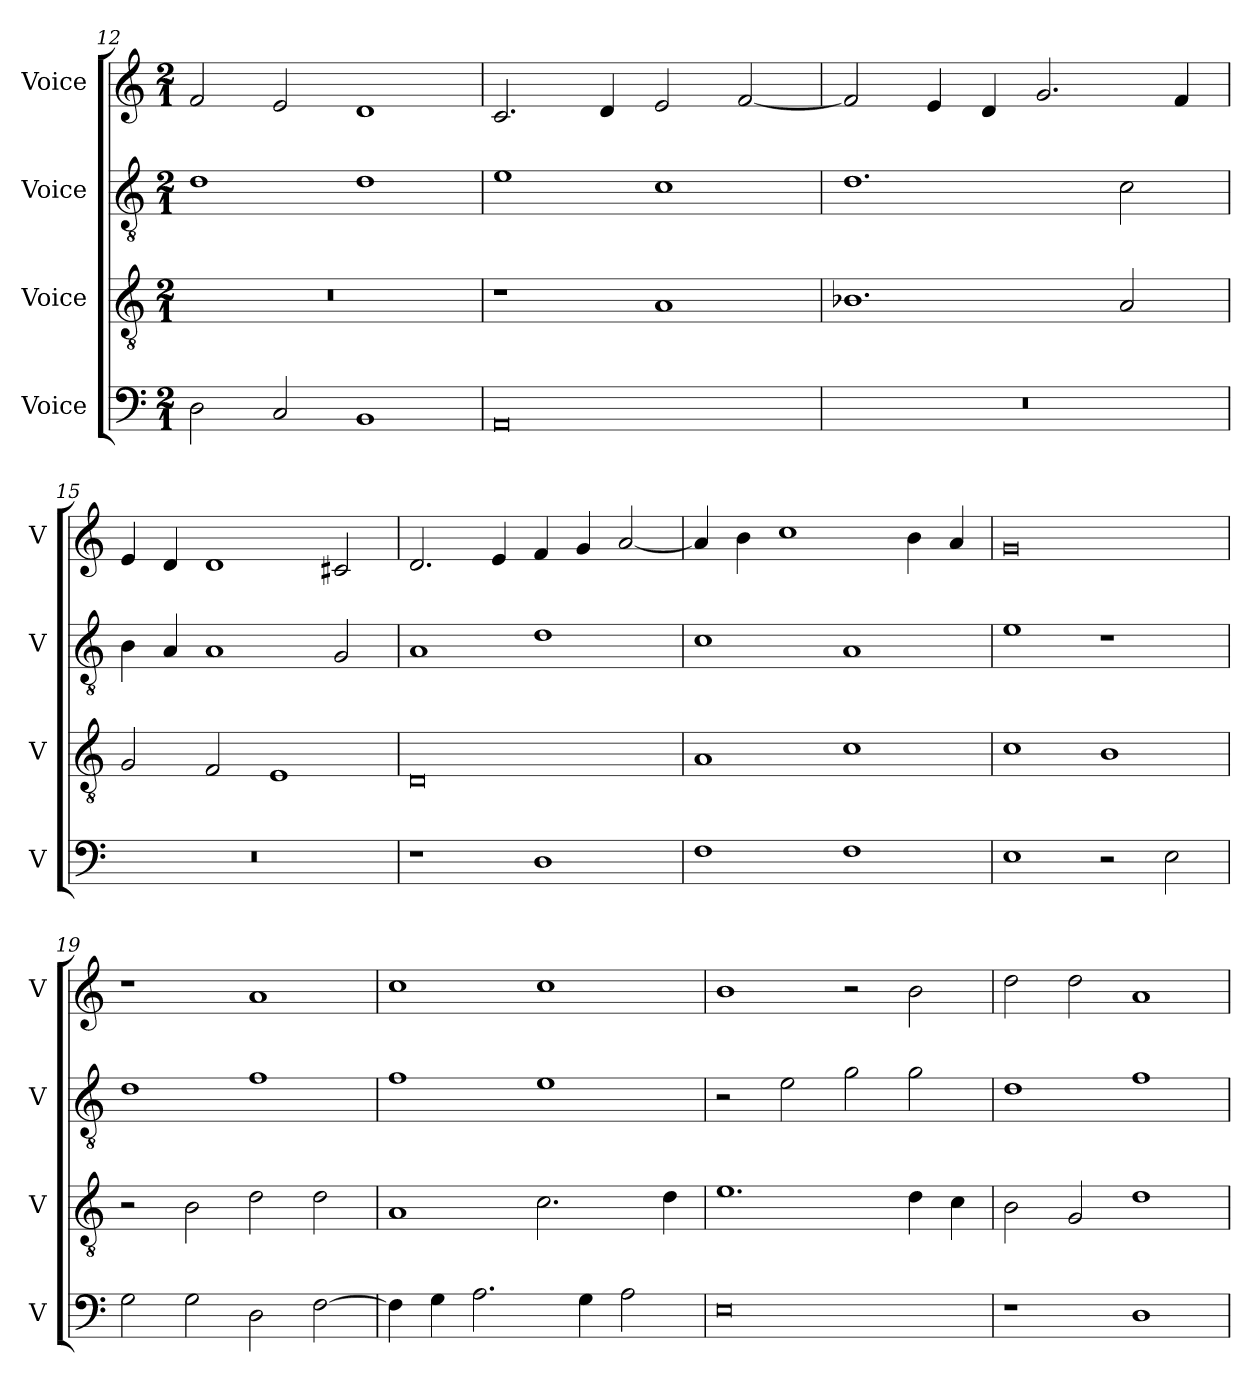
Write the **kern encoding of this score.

**kern	**kern	**kern	**kern
*part4	*part3	*part2	*part1
*staff4	*staff3	*staff2	*staff1
*I"Voice	*I"Voice	*I"Voice	*I"Voice
*I'V	*I'V	*I'V	*I'V
*clefF4	*clefGv2	*clefGv2	*clefG2
*k[]	*k[]	*k[]	*k[]
*M2/1	*M2/1	*M2/1	*M2/1
=12	=12	=12	=12
2D\	0r	1d	2f/
2C/	.	.	2e/
1BB	.	1d	1d
!!LO:PB:g=z
=13	=13	=13	=13
0AA	1r	1e	2.c/
.	.	.	4d/
.	1A	1c	2e/
.	.	.	[2f/
=14	=14	=14	=14
0r	1.B-X	1.d	2f/]
.	.	.	4e/
.	.	.	4d/
.	.	.	2.g/
.	2A/	2c\	.
.	.	.	4f/
=15	=15	=15	=15
0r	2G/	4B\	4e/
.	.	4A/	4d/
.	2F/	1A	1d
.	1E	.	.
.	.	2G/	2c#X/
=16	=16	=16	=16
1r	0D	1A	2.d/
.	.	.	4e/
1D	.	1d	4f/
.	.	.	4g/
.	.	.	[2a/
!!LO:LB:g=z
=17	=17	=17	=17
1F	1A	1c	4a/]
.	.	.	4b\
.	.	.	1cc
1F	1c	1A	.
.	.	.	4b\
.	.	.	4a/
=18	=18	=18	=18
1E	1c	1e	0g
2r	1B	1r	.
2E\	.	.	.
=19	=19	=19	=19
2G\	2r	1d	1r
2G\	2B\	.	.
2D\	2d\	1f	1a
[2F\	2d\	.	.
=20	=20	=20	=20
4F\]	1A	1f	1cc
4G\	.	.	.
2.A\	.	.	.
.	2.c\	1e	1cc
4G\	.	.	.
2A\	.	.	.
.	4d\	.	.
!!LO:LB:g=z
=21	=21	=21	=21
0E	1.e	2r	1b
.	.	2e\	.
.	.	2g\	2r
.	4d\	2g\	2b\
.	4c\	.	.
=22	=22	=22	=22
1r	2B\	1d	2dd\
.	2G/	.	2dd\
1D	1d	1f	1a
=	=	=	=
*-	*-	*-	*-
